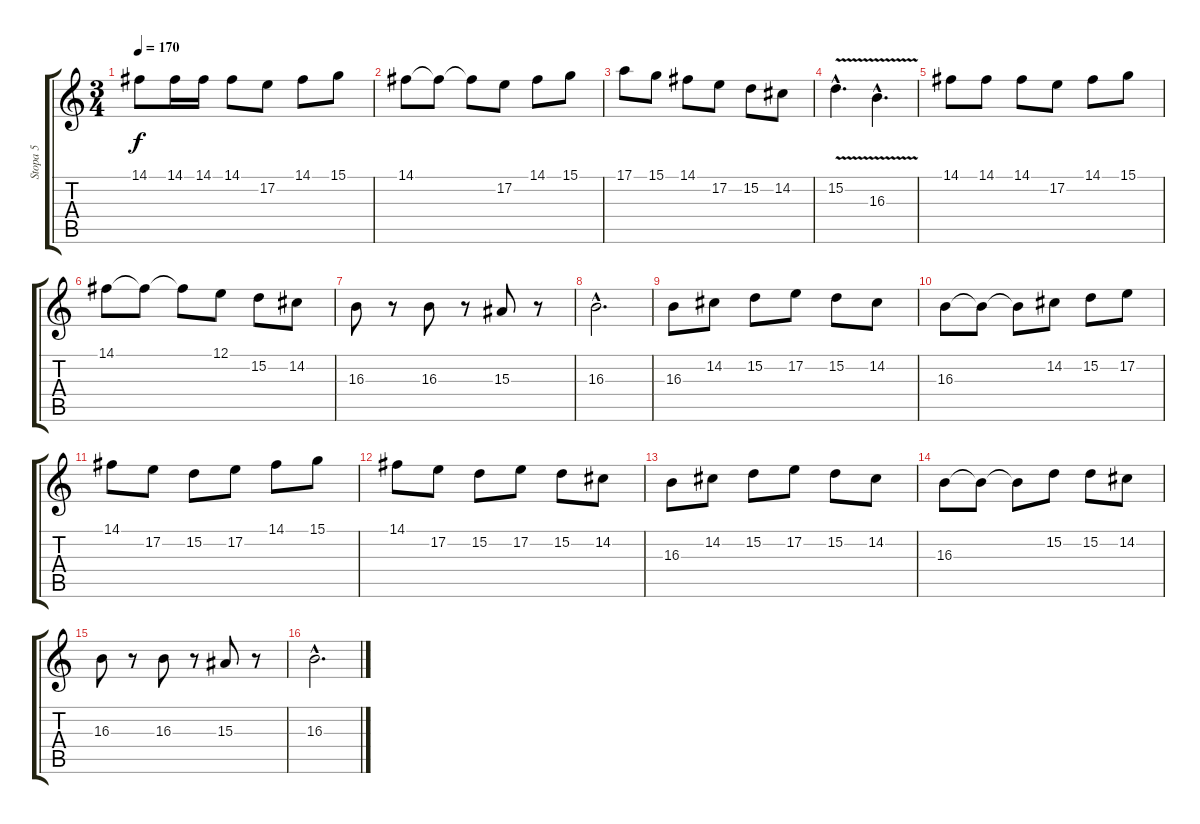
\track ("Stopa 5" "Stopa 5") {instrument flute}
\staff {score tabs}
\tuning (E4 B3 G3 D3 A2 E2) {hide}
\ts (3 4)
\tempo 170
\clef g2
\ks c
14.1.8{dy f} 14.1.16 14.1.16 14.1.8 17.2.8 14.1.8 15.1.8 |
14.1.8 14.1{t}.8 14.1{t}.8 17.2.8 14.1.8 15.1.8 |
17.1.8 15.1.8 14.1.8 17.2.8 15.2.8 14.2.8 |
15.2{v hac}.4{d} 16.3{v hac}.4{d} |
14.1.8 14.1.8 14.1.8 17.2.8 14.1.8 15.1.8 |
14.1.8 14.1{t}.8 14.1{t}.8 12.1.8 15.2.8 14.2.8 |
16.3.8 r.8 16.3.8 r.8 15.3.8 r.8 |
16.3{hac}.2{d} |
16.3.8{balance 8} 14.2.8 15.2.8 17.2.8 15.2.8 14.2.8 |
16.3.8 16.3{t}.8 16.3{t}.8 14.2.8 15.2.8 17.2.8 |
14.1.8 17.2.8 15.2.8 17.2.8 14.1.8 15.1.8 |
14.1.8 17.2.8 15.2.8 17.2.8 15.2.8 14.2.8 |
16.3.8 14.2.8 15.2.8 17.2.8 15.2.8 14.2.8 |
16.3.8 16.3{t}.8 16.3{t}.8 15.2.8 15.2.8 14.2.8 |
16.3.8 r.8 16.3.8 r.8 15.3.8 r.8 |
16.3{hac}.2{d}
